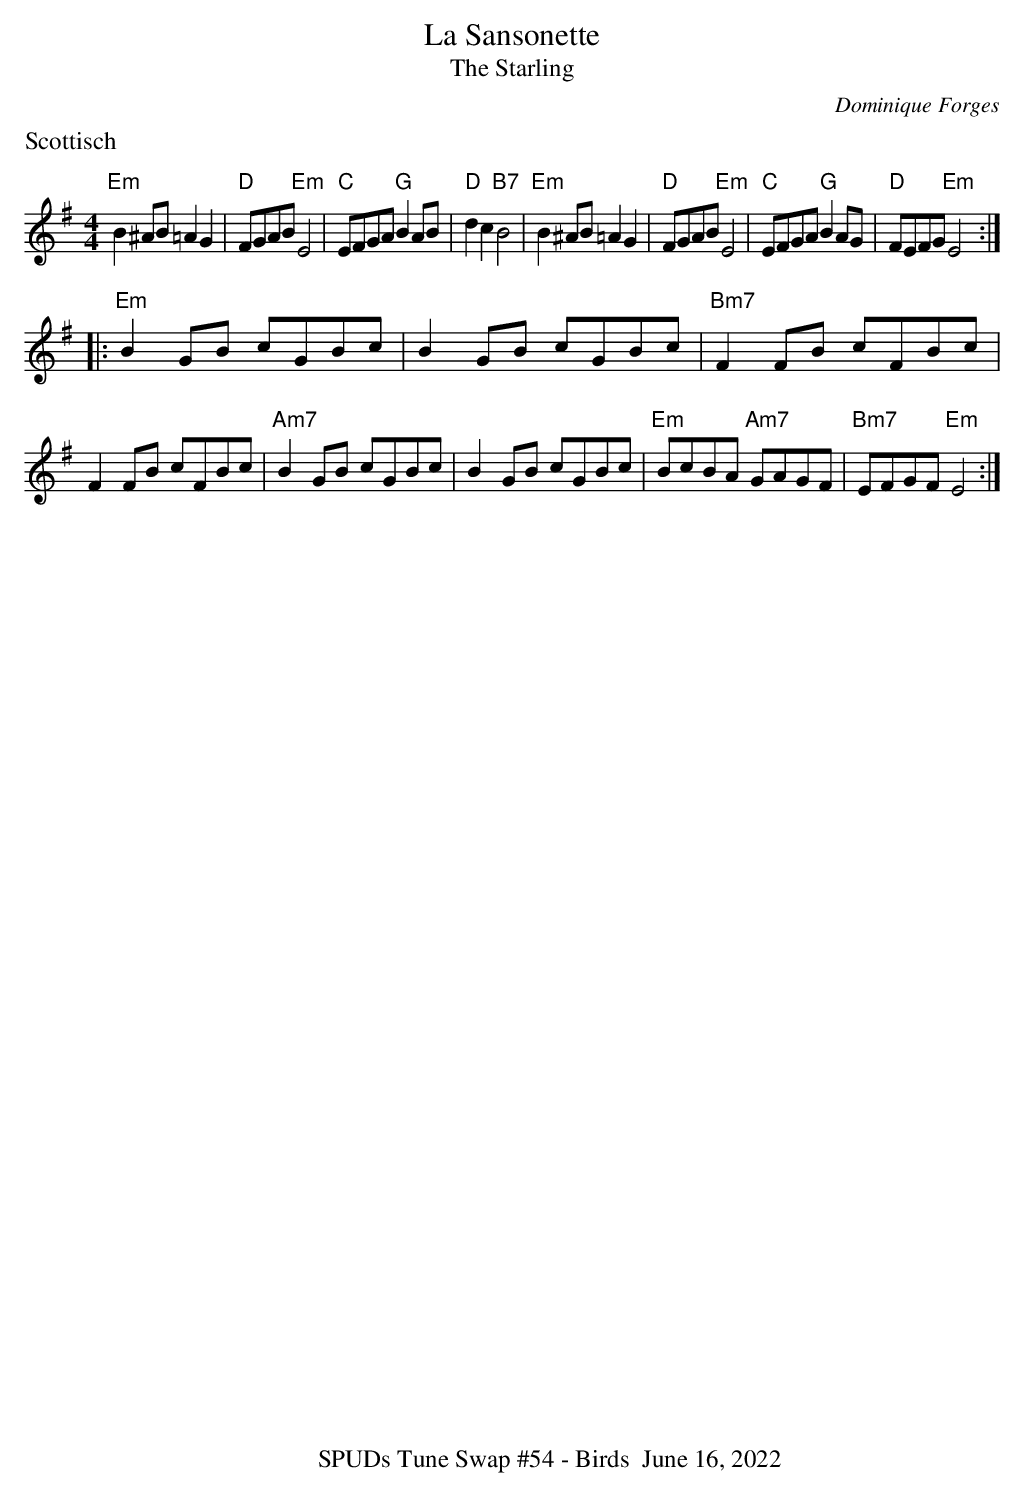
X:1
T:Sansonette, La
T:The Starling
C:Dominique Forges
M:4/4
L:1/8
K:Em
%%text
"Em"B2^AB =A2 G2|"D" FGAB "Em"E4|"C" EFGA"G" B2 AB|"D" d2 c2 "B7"B4|\
"Em"B2^AB =A2 G2|"D" FGAB "Em"E4|"C"EFGA "G"B2 AG|"D" FEFG "Em"E4:|
|:"Em"B2 GB cGBc|B2 GB cGBc|"Bm7"F2 FB cFBc|F2 FB cFBc|\
"Am7"B2 GB cGBc|B2 GB cGBc|"Em" BcBA "Am7"GAGF|"Bm7" EFGF "Em"E4:|
